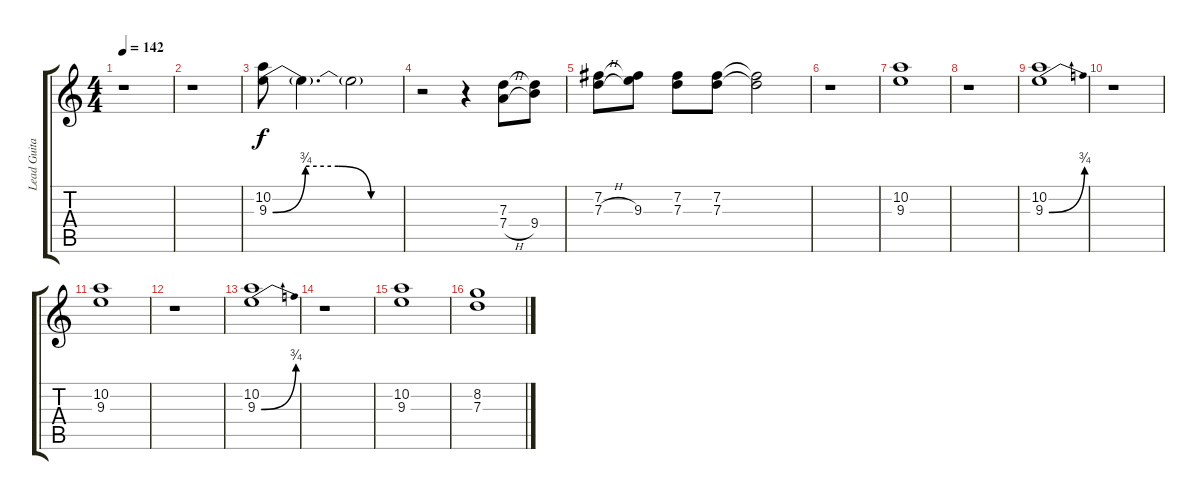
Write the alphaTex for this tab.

\track ("Lead Guitar 2" "Lead Guita") {instrument electricguitarjazz}
\staff {score tabs}
\tuning (E4 B3 G3 D3 A2 E2) {hide}
\ts (4 4)
\tempo 142
\clef g2
\ks c
r.1{dy f} |
r.1 |
(10.2 9.3{be (custom 0 0 15 3 30 3 45 0 60 0)}).8 9.3{t}.4{d} 9.3{t}.2 |
r.2 r.4 (7.3 7.4{h}).8 (7.3{t} 9.4).8 |
(7.2 7.3{h}).8 (7.2{t} 9.3).8 (7.2 7.3).8 (7.2 7.3).8 (7.2{t} 7.3{t}).2 |
r.1 |
(10.2 9.3).1 |
r.1 |
(10.2 9.3{be (bend 0 0 60 3)}).1 |
r.1 |
(10.2 9.3).1 |
r.1 |
(10.2 9.3{be (bend 0 0 60 3)}).1 |
r.1 |
(10.2 9.3).1 |
(8.2 7.3).1
